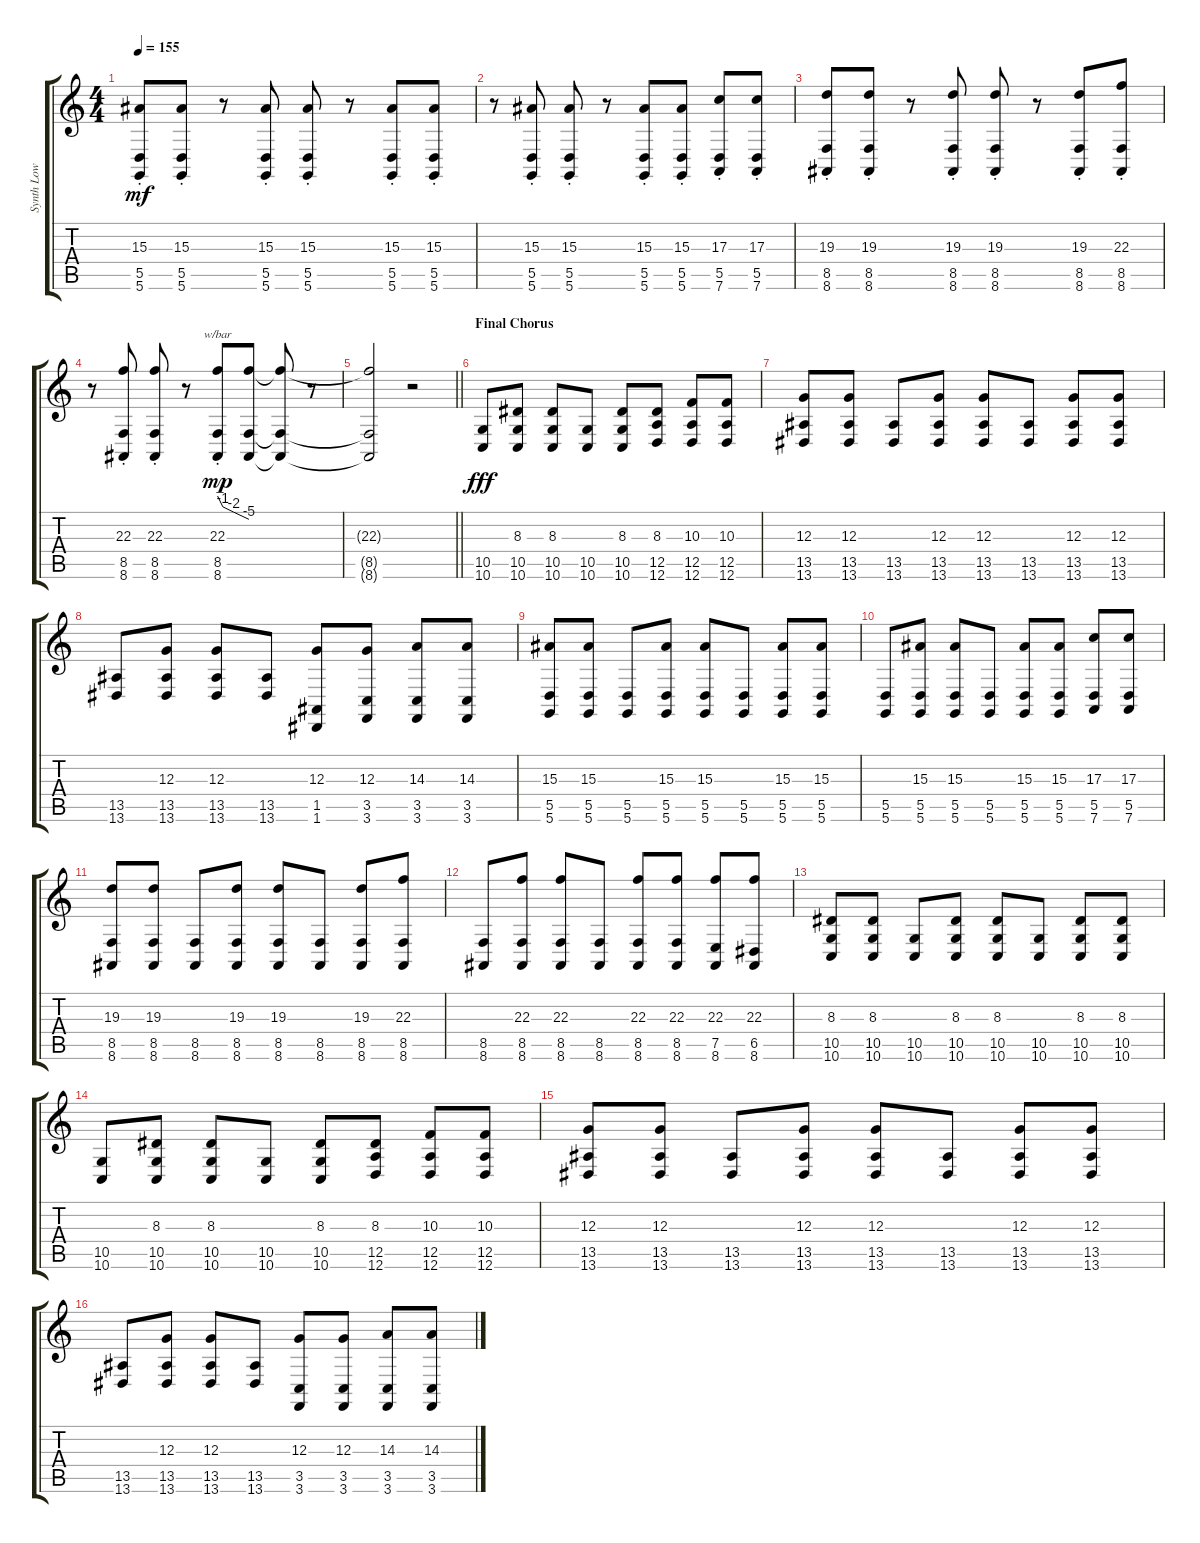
\track ("Synth Low" "Synth Low") {instrument lead1square}
\staff {score tabs}
\tuning (E4 B3 G3 D3 A2 D2) {hide}
\ts (4 4)
\tempo 155
\clef g2
\ks c
(15.3{st} 5.5{st} 5.6{st}).8{dy mf} (15.3{st} 5.5{st} 5.6{st}).8 r.8 (15.3{st} 5.5{st} 5.6{st}).8 (15.3{st} 5.5{st} 5.6{st}).8 r.8 (15.3{st} 5.5{st} 5.6{st}).8 (15.3{st} 5.5{st} 5.6{st}).8 |
r.8 (15.3{st} 5.5{st} 5.6{st}).8 (15.3{st} 5.5{st} 5.6{st}).8 r.8 (15.3{st} 5.5{st} 5.6{st}).8 (15.3{st} 5.5{st} 5.6{st}).8 (17.3{st} 5.5{st} 7.6{st}).8 (17.3{st} 5.5{st} 7.6{st}).8 |
(19.3{st} 8.5{st} 8.6{st}).8 (19.3{st} 8.5{st} 8.6{st}).8 r.8 (19.3{st} 8.5{st} 8.6{st}).8 (19.3{st} 8.5{st} 8.6{st}).8 r.8 (19.3{st} 8.5{st} 8.6{st}).8 (22.3{st} 8.5{st} 8.6{st}).8 |
r.8 (22.3{st} 8.5{st} 8.6{st}).8 (22.3{st} 8.5{st} 8.6{st}).8 r.8 (22.3{st} 8.5{st} 8.6{st}).8{tbe (custom default 0 0 10 -4 31 -8 60 -20) dy mp} (22.3{t} 8.5{t} 8.6{t}).8 (22.3{t} 8.5{t} 8.6{t}).8 r.8 |
\barLineRight lightlight
(22.3{t} 8.5{t} 8.6{t}).2 r.2 |
\section ("" "Final Chorus")
(10.5 10.6).8{dy fff instrument lead1square} (8.3 10.5 10.6).8 (8.3 10.5 10.6).8 (10.5 10.6).8 (8.3 10.5 10.6).8 (8.3 12.5 12.6).8 (10.3 12.5 12.6).8 (10.3 12.5 12.6).8 |
(12.3 13.5 13.6).8 (12.3 13.5 13.6).8 (13.5 13.6).8 (12.3 13.5 13.6).8 (12.3 13.5 13.6).8 (13.5 13.6).8 (12.3 13.5 13.6).8 (12.3 13.5 13.6).8 |
(13.5 13.6).8 (12.3 13.5 13.6).8 (12.3 13.5 13.6).8 (13.5 13.6).8 (12.3 1.5 1.6).8 (12.3 3.5 3.6).8 (14.3 3.5 3.6).8 (14.3 3.5 3.6).8 |
(15.3 5.5 5.6).8 (15.3 5.5 5.6).8 (5.5 5.6).8 (15.3 5.5 5.6).8 (15.3 5.5 5.6).8 (5.5 5.6).8 (15.3 5.5 5.6).8 (15.3 5.5 5.6).8 |
(5.5 5.6).8 (15.3 5.5 5.6).8 (15.3 5.5 5.6).8 (5.5 5.6).8 (15.3 5.5 5.6).8 (15.3 5.5 5.6).8 (17.3 5.5 7.6).8 (17.3 5.5 7.6).8 |
(19.3 8.5 8.6).8 (19.3 8.5 8.6).8 (8.5 8.6).8 (19.3 8.5 8.6).8 (19.3 8.5 8.6).8 (8.5 8.6).8 (19.3 8.5 8.6).8 (22.3 8.5 8.6).8 |
(8.5 8.6).8 (22.3 8.5 8.6).8 (22.3 8.5 8.6).8 (8.5 8.6).8 (22.3 8.5 8.6).8 (22.3 8.5 8.6).8 (22.3 7.5 8.6).8 (22.3 6.5 8.6).8 |
(8.3 10.5 10.6).8 (8.3 10.5 10.6).8 (10.5 10.6).8 (8.3 10.5 10.6).8 (8.3 10.5 10.6).8 (10.5 10.6).8 (8.3 10.5 10.6).8 (8.3 10.5 10.6).8 |
(10.5 10.6).8 (8.3 10.5 10.6).8 (8.3 10.5 10.6).8 (10.5 10.6).8 (8.3 10.5 10.6).8 (8.3 12.5 12.6).8 (10.3 12.5 12.6).8 (10.3 12.5 12.6).8 |
(12.3 13.5 13.6).8 (12.3 13.5 13.6).8 (13.5 13.6).8 (12.3 13.5 13.6).8 (12.3 13.5 13.6).8 (13.5 13.6).8 (12.3 13.5 13.6).8 (12.3 13.5 13.6).8 |
(13.5 13.6).8 (12.3 13.5 13.6).8 (12.3 13.5 13.6).8 (13.5 13.6).8 (12.3 3.5 3.6).8 (12.3 3.5 3.6).8 (14.3 3.5 3.6).8 (14.3 3.5 3.6).8
